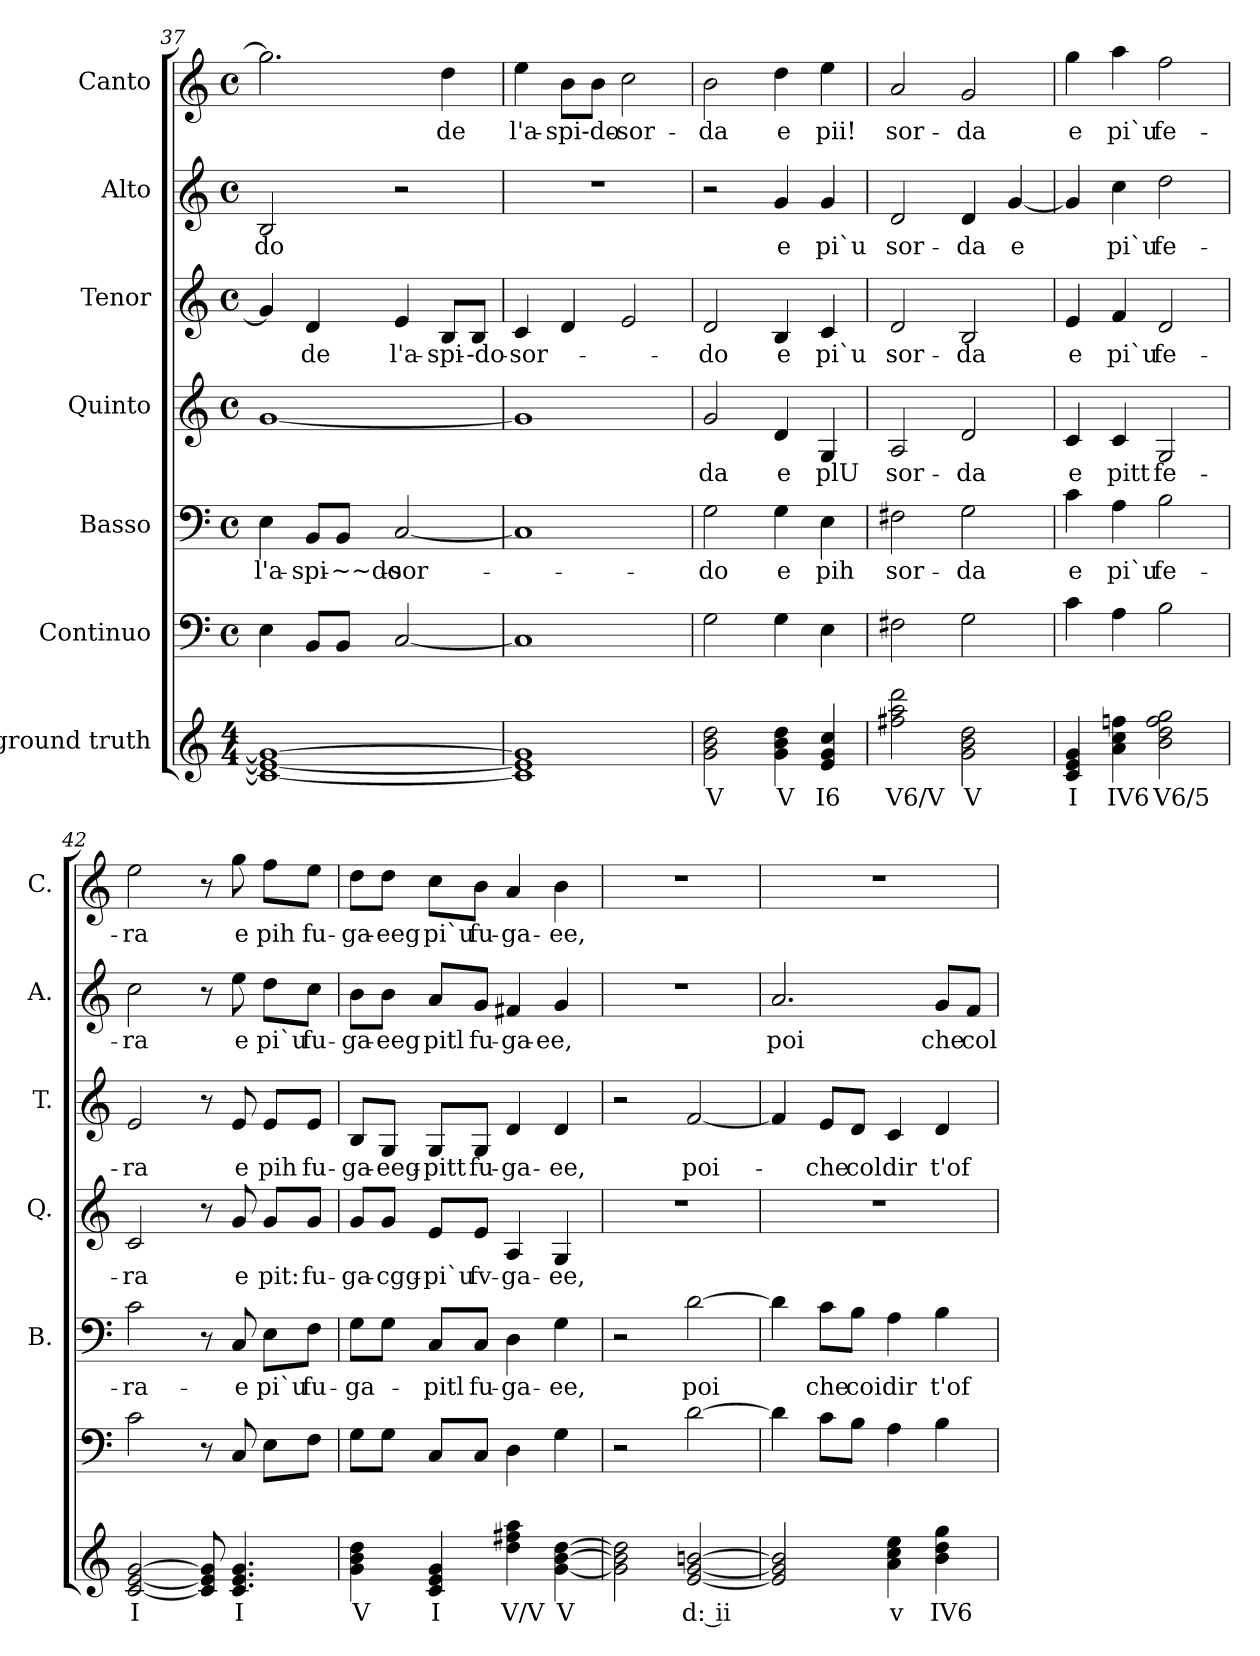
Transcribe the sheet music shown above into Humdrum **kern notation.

**kern	**text	**kern	**kern	**text	**kern	**text	**kern	**text	**kern	**text	**kern	**text
*part7	*part7	*part6	*part5	*part5	*part4	*part4	*part3	*part3	*part2	*part2	*part1	*part1
*staff7	*staff7	*staff6	*staff5	*staff5	*staff4	*staff4	*staff3	*staff3	*staff2	*staff2	*staff1	*staff1
*I"ground truth	*	*I"Continuo	*I"Basso	*	*I"Quinto	*	*I"Tenor	*	*I"Alto	*	*I"Canto	*
*	*	*	*I'B.	*	*I'Q.	*	*I'T.	*	*I'A.	*	*I'C.	*
*	*	*clefF4	*clefF4	*	*clefG2	*	*clefG2	*	*clefG2	*	*clefG2	*
*k[]	*	*k[]	*k[]	*	*k[]	*	*k[]	*	*k[]	*	*k[]	*
*M4/4	*	*M4/4	*M4/4	*	*M4/4	*	*M4/4	*	*M4/4	*	*M4/4	*
*	*	*met(c)	*met(c)	*	*met(c)	*	*met(c)	*	*met(c)	*	*met(c)	*
=37	=37	=37	=37	=37	=37	=37	=37	=37	=37	=37	=37	=37
!	!	!	!	!LO:LY:b	!	!	!	!	!	!	!	!
!	!	!	!	!	!	!	!	!	!	!LO:LY:b	!	!
1c_ 1e_ 1g_	.	4E\	4E\	-l'a-	[1g	.	4g/]	.	2B/	-do	2.gg\]	.
!	!	!	!	!LO:LY:b	!	!	!	!	!	!	!	!
!	!	!	!	!	!	!	!	!LO:LY:b	!	!	!	!
.	.	8BB/L	8BB/L	-spi-	.	.	4d/	-de	.	.	.	.
!	!	!	!	!LO:LY:b	!	!	!	!	!	!	!	!
.	.	8BB/J	8BB/J	-~~do-	.	.	.	.	.	.	.	.
!	!	!	!	!LO:LY:b	!	!	!	!	!	!	!	!
!	!	!	!	!	!	!	!	!LO:LY:b	!	!	!	!
.	.	[2C/	[2C/	-sor-	.	.	4e/	-l'a-	2r	.	.	.
!	!	!	!	!	!	!	!	!LO:LY:b	!	!	!	!
!	!	!	!	!	!	!	!	!	!	!	!	!LO:LY:b
.	.	.	.	.	.	.	8B/L	-spi-	.	.	4dd\	-de
!	!	!	!	!	!	!	!	!LO:LY:b	!	!	!	!
.	.	.	.	.	.	.	8B/J	--do-	.	.	.	.
!!LO:LB:g=z
=38	=38	=38	=38	=38	=38	=38	=38	=38	=38	=38	=38	=38
!	!	!	!	!	!	!	!	!LO:LY:b	!	!	!	!
!	!	!	!	!	!	!	!	!	!	!	!	!LO:LY:b
1c] 1e] 1g]	.	1C]	1C]	.	1g]	.	4c/	-sor-	1r	.	4ee\	-l'a-
!	!	!	!	!	!	!	!	!	!	!	!	!LO:LY:b
.	.	.	.	.	.	.	4d/	.	.	.	8b\L	-spi-do-
.	.	.	.	.	.	.	.	.	.	.	8b\J	.
!	!	!	!	!	!	!	!	!	!	!	!	!LO:LY:b
.	.	.	.	.	.	.	2e/	.	.	.	2cc\	-sor-
=39	=39	=39	=39	=39	=39	=39	=39	=39	=39	=39	=39	=39
!	!	!	!	!LO:LY:b	!	!	!	!	!	!	!	!
!	!	!	!	!	!	!LO:LY:b	!	!	!	!	!	!
!	!	!	!	!	!	!	!	!LO:LY:b	!	!	!	!
!	!	!	!	!	!	!	!	!	!	!	!	!LO:LY:b
2g 2b 2dd	V	2G\	2G\	-do	2g/	-da	2d/	-do	2r	.	2b\	-da
!	!	!	!	!LO:LY:b	!	!	!	!	!	!	!	!
!	!	!	!	!	!	!LO:LY:b	!	!	!	!	!	!
!	!	!	!	!	!	!	!	!LO:LY:b	!	!	!	!
!	!	!	!	!	!	!	!	!	!	!LO:LY:b	!	!
!	!	!	!	!	!	!	!	!	!	!	!	!LO:LY:b
4g 4b 4dd	V	4G\	4G\	-e	4d/	-e	4B/	-e	4g/	-e	4dd\	-e
!	!	!	!	!LO:LY:b	!	!	!	!	!	!	!	!
!	!	!	!	!	!	!LO:LY:b	!	!	!	!	!	!
!	!	!	!	!	!	!	!	!LO:LY:b	!	!	!	!
!	!	!	!	!	!	!	!	!	!	!LO:LY:b	!	!
!	!	!	!	!	!	!	!	!	!	!	!	!LO:LY:b
4e 4g 4cc	I6	4E\	4E\	-pih	4G/	-plU	4c/	-pi`u	4g/	-pi`u	4ee\	-pii!
=40	=40	=40	=40	=40	=40	=40	=40	=40	=40	=40	=40	=40
!	!	!	!	!LO:LY:b	!	!	!	!	!	!	!	!
!	!	!	!	!	!	!LO:LY:b	!	!	!	!	!	!
!	!	!	!	!	!	!	!	!LO:LY:b	!	!	!	!
!	!	!	!	!	!	!	!	!	!	!LO:LY:b	!	!
!	!	!	!	!	!	!	!	!	!	!	!	!LO:LY:b
2ff#X 2aa 2ddd	V6/V	2F#X\	2F#X\	-sor-	2A/	-sor-	2d/	-sor-	2d/	-sor-	2a/	-sor-
!	!	!	!	!LO:LY:b	!	!	!	!	!	!	!	!
!	!	!	!	!	!	!LO:LY:b	!	!	!	!	!	!
!	!	!	!	!	!	!	!	!LO:LY:b	!	!	!	!
!	!	!	!	!	!	!	!	!	!	!LO:LY:b	!	!
!	!	!	!	!	!	!	!	!	!	!	!	!LO:LY:b
2g 2b 2dd	V	2G\	2G\	-da	2d/	-da	2B/	-da	4d/	-da	2g/	-da
!	!	!	!	!	!	!	!	!	!	!LO:LY:b	!	!
.	.	.	.	.	.	.	.	.	[4g/	-e	.	.
=41	=41	=41	=41	=41	=41	=41	=41	=41	=41	=41	=41	=41
!	!	!	!	!LO:LY:b	!	!	!	!	!	!	!	!
!	!	!	!	!	!	!LO:LY:b	!	!	!	!	!	!
!	!	!	!	!	!	!	!	!LO:LY:b	!	!	!	!
!	!	!	!	!	!	!	!	!	!	!	!	!LO:LY:b
4c 4e 4g	I	4c\	4c\	-e	4c/	-e	4e/	-e	4g/]	.	4gg\	-e
!	!	!	!	!LO:LY:b	!	!	!	!	!	!	!	!
!	!	!	!	!	!	!LO:LY:b	!	!	!	!	!	!
!	!	!	!	!	!	!	!	!LO:LY:b	!	!	!	!
!	!	!	!	!	!	!	!	!	!	!LO:LY:b	!	!
!	!	!	!	!	!	!	!	!	!	!	!	!LO:LY:b
4a 4cc 4ffn	IV6	4A\	4A\	-pi`u	4c/	-pitt	4f/	-pi`u	4cc\	-pi`u	4aa\	-pi`u
!	!	!	!	!LO:LY:b	!	!	!	!	!	!	!	!
!	!	!	!	!	!	!LO:LY:b	!	!	!	!	!	!
!	!	!	!	!	!	!	!	!LO:LY:b	!	!	!	!
!	!	!	!	!	!	!	!	!	!	!LO:LY:b	!	!
!	!	!	!	!	!	!	!	!	!	!	!	!LO:LY:b
2b 2dd 2ff 2gg	V6/5	2B\	2B\	-fe-	2G/	-fe-	2d/	-fe-	2dd\	-fe-	2ff\	-fe-
=42	=42	=42	=42	=42	=42	=42	=42	=42	=42	=42	=42	=42
!	!	!	!	!LO:LY:b	!	!	!	!	!	!	!	!
!	!	!	!	!	!	!LO:LY:b	!	!	!	!	!	!
!	!	!	!	!	!	!	!	!LO:LY:b	!	!	!	!
!	!	!	!	!	!	!	!	!	!	!LO:LY:b	!	!
!	!	!	!	!	!	!	!	!	!	!	!	!LO:LY:b
[2c [2e [2g	I	2c\	2c\	-ra-	2c/	-ra	2e/	-ra	2cc\	-ra	2ee\	-ra
8c] 8e] 8g]	.	8r	8r	.	8r	.	8r	.	8r	.	8r	.
!	!	!	!	!LO:LY:b	!	!	!	!	!	!	!	!
!	!	!	!	!	!	!LO:LY:b	!	!	!	!	!	!
!	!	!	!	!	!	!	!	!LO:LY:b	!	!	!	!
!	!	!	!	!	!	!	!	!	!	!LO:LY:b	!	!
!	!	!	!	!	!	!	!	!	!	!	!	!LO:LY:b
4.c 4.e 4.g	I	8C/	8C/	-e	8g/	-e	8e/	-e	8ee\	-e	8gg\	-e
!	!	!	!	!LO:LY:b	!	!	!	!	!	!	!	!
!	!	!	!	!	!	!LO:LY:b	!	!	!	!	!	!
!	!	!	!	!	!	!	!	!LO:LY:b	!	!	!	!
!	!	!	!	!	!	!	!	!	!	!LO:LY:b	!	!
!	!	!	!	!	!	!	!	!	!	!	!	!LO:LY:b
.	.	8E\L	8E\L	-pi`u	8g/L	-pit:	8e/L	-pih	8dd\L	-pi`u	8ff\L	-pih
!	!	!	!	!LO:LY:b	!	!	!	!	!	!	!	!
!	!	!	!	!	!	!LO:LY:b	!	!	!	!	!	!
!	!	!	!	!	!	!	!	!LO:LY:b	!	!	!	!
!	!	!	!	!	!	!	!	!	!	!LO:LY:b	!	!
!	!	!	!	!	!	!	!	!	!	!	!	!LO:LY:b
.	.	8F\J	8F\J	-fu-	8g/J	-fu-	8e/J	-fu-	8cc\J	-fu-	8ee\J	-fu-
=43	=43	=43	=43	=43	=43	=43	=43	=43	=43	=43	=43	=43
!	!	!	!	!LO:LY:b	!	!	!	!	!	!	!	!
!	!	!	!	!	!	!LO:LY:b	!	!	!	!	!	!
!	!	!	!	!	!	!	!	!LO:LY:b	!	!	!	!
!	!	!	!	!	!	!	!	!	!	!LO:LY:b	!	!
!	!	!	!	!	!	!	!	!	!	!	!	!LO:LY:b
4g 4b 4dd	V	8G\L	8G\L	-ga-	8g/L	-ga-	8B/L	-ga-	8b\L	-ga-	8dd\L	-ga-
!	!	!	!	!	!	!LO:LY:b	!	!	!	!	!	!
!	!	!	!	!	!	!	!	!LO:LY:b	!	!	!	!
!	!	!	!	!	!	!	!	!	!	!LO:LY:b	!	!
!	!	!	!	!	!	!	!	!	!	!	!	!LO:LY:b
.	.	8G\J	8G\J	.	8g/J	-cgg-	8G/J	-eeg-	8b\J	-eeg	8dd\J	-eeg
!	!	!	!	!LO:LY:b	!	!	!	!	!	!	!	!
!	!	!	!	!	!	!LO:LY:b	!	!	!	!	!	!
!	!	!	!	!	!	!	!	!LO:LY:b	!	!	!	!
!	!	!	!	!	!	!	!	!	!	!LO:LY:b	!	!
!	!	!	!	!	!	!	!	!	!	!	!	!LO:LY:b
4c 4e 4g	I	8C/L	8C/L	-pitl	8e/L	-pi`u	8G/L	-pitt	8a/L	-pitl	8cc\L	-pi`u
!	!	!	!	!LO:LY:b	!	!	!	!	!	!	!	!
!	!	!	!	!	!	!LO:LY:b	!	!	!	!	!	!
!	!	!	!	!	!	!	!	!LO:LY:b	!	!	!	!
!	!	!	!	!	!	!	!	!	!	!LO:LY:b	!	!
!	!	!	!	!	!	!	!	!	!	!	!	!LO:LY:b
.	.	8C/J	8C/J	-fu-	8e/J	-fv-	8G/J	-fu-	8g/J	-fu-	8b\J	-fu-
!	!	!	!	!LO:LY:b	!	!	!	!	!	!	!	!
!	!	!	!	!	!	!LO:LY:b	!	!	!	!	!	!
!	!	!	!	!	!	!	!	!LO:LY:b	!	!	!	!
!	!	!	!	!	!	!	!	!	!	!LO:LY:b	!	!
!	!	!	!	!	!	!	!	!	!	!	!	!LO:LY:b
4dd 4ff#X 4aa	V/V	4D\	4D\	-ga-	4A/	-ga-	4d/	-ga-	4f#X/	-ga-	4a/	-ga-
!	!	!	!	!LO:LY:b	!	!	!	!	!	!	!	!
!	!	!	!	!	!	!LO:LY:b	!	!	!	!	!	!
!	!	!	!	!	!	!	!	!LO:LY:b	!	!	!	!
!	!	!	!	!	!	!	!	!	!	!LO:LY:b	!	!
!	!	!	!	!	!	!	!	!	!	!	!	!LO:LY:b
[4g [4b [4dd	V	4G\	4G\	-ee,	4G/	-ee,	4d/	-ee,	4g/	-ee,	4b\	-ee,
=44	=44	=44	=44	=44	=44	=44	=44	=44	=44	=44	=44	=44
2g] 2b] 2dd]	.	2r	2r	.	1r	.	2r	.	1r	.	1r	.
!	!	!	!	!LO:LY:b	!	!	!	!	!	!	!	!
!	!	!	!	!	!	!	!	!LO:LY:b	!	!	!	!
[2e [2g [2bn	d: ii	[2d\	[2d\	-poi	.	.	[2f/	-poi-	.	.	.	.
!!LO:PB:g=z
=45	=45	=45	=45	=45	=45	=45	=45	=45	=45	=45	=45	=45
!	!	!	!	!	!	!	!	!	!	!LO:LY:b	!	!
2e] 2g] 2b]	.	4d\]	4d\]	.	1r	.	4f/]	.	2.a/	-poi	1r	.
!	!	!	!	!LO:LY:b	!	!	!	!	!	!	!	!
!	!	!	!	!	!	!	!	!LO:LY:b	!	!	!	!
.	.	8c\L	8c\L	-che	.	.	8e/L	-che	.	.	.	.
!	!	!	!	!LO:LY:b	!	!	!	!	!	!	!	!
!	!	!	!	!	!	!	!	!LO:LY:b	!	!	!	!
.	.	8B\J	8B\J	-coi	.	.	8d/J	-col	.	.	.	.
!	!	!	!	!LO:LY:b	!	!	!	!	!	!	!	!
!	!	!	!	!	!	!	!	!LO:LY:b	!	!	!	!
4a 4cc 4ee	v	4A\	4A\	-dir	.	.	4c/	-dir	.	.	.	.
!	!	!	!	!LO:LY:b	!	!	!	!	!	!	!	!
!	!	!	!	!	!	!	!	!LO:LY:b	!	!	!	!
!	!	!	!	!	!	!	!	!	!	!LO:LY:b	!	!
4b 4dd 4gg	IV6	4B\	4B\	-t'of-	.	.	4d/	-t'of-	8g/L	-che	.	.
!	!	!	!	!	!	!	!	!	!	!LO:LY:b	!	!
.	.	.	.	.	.	.	.	.	8f/J	-col	.	.
=	=	=	=	=	=	=	=	=	=	=	=	=
*-	*-	*-	*-	*-	*-	*-	*-	*-	*-	*-	*-	*-
